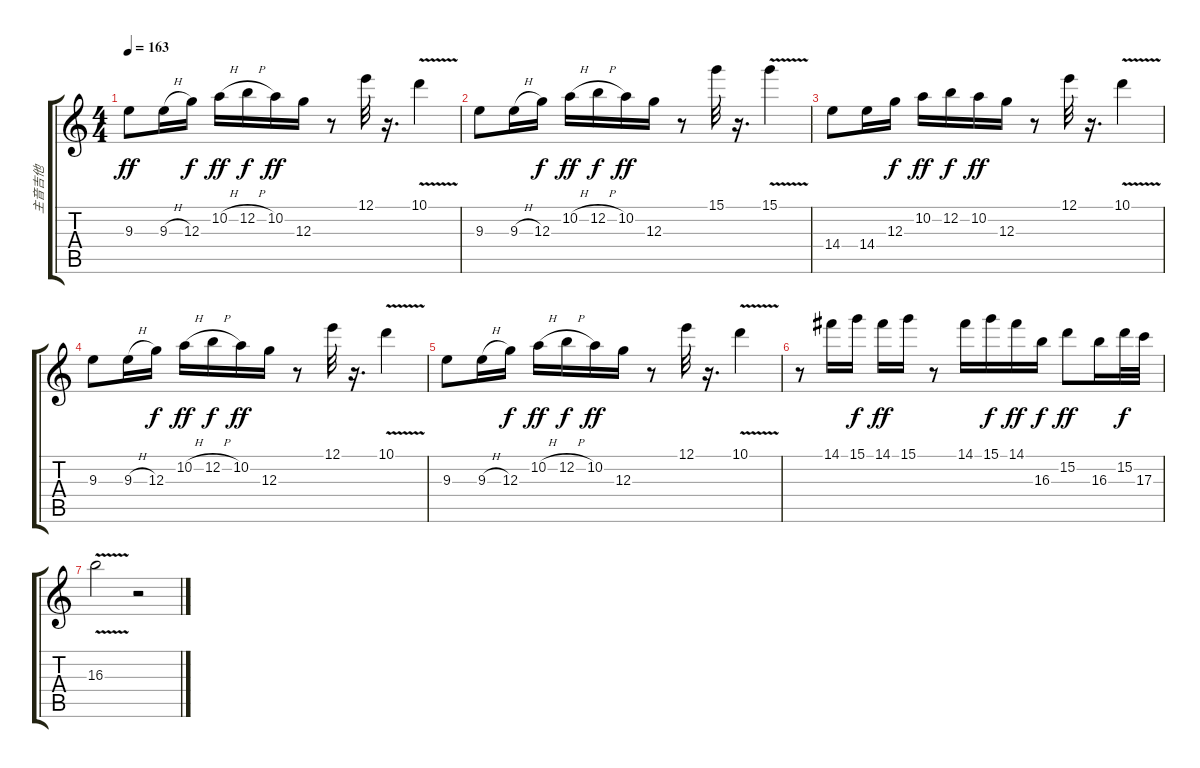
\track ("主音吉他" "主音吉他") {instrument overdrivenguitar}
\staff {score tabs}
\tuning (E4 B3 G3 D3 A2 E2) {hide}
\ts (4 4)
\tempo 163
\clef g2
\ks c
9.3.8{dy ff} 9.3{h}.16 12.3.16{dy f} 10.2{h}.16{dy ff} 12.2{h}.16{dy f} 10.2.16{dy ff} 12.3.16 r.8 12.1.32 r.16{d} 10.1{v}.4 |
9.3.8 9.3{h}.16 12.3.16{dy f} 10.2{h}.16{dy ff} 12.2{h}.16{dy f} 10.2.16{dy ff} 12.3.16 r.8 15.1.32 r.16{d} 15.1{v}.4 |
14.4.8 14.4.16 12.3.16{dy f} 10.2.16{dy ff} 12.2.16{dy f} 10.2.16{dy ff} 12.3.16 r.8 12.1.32 r.16{d} 10.1{v}.4 |
9.3.8 9.3{h}.16 12.3.16{dy f} 10.2{h}.16{dy ff} 12.2{h}.16{dy f} 10.2.16{dy ff} 12.3.16 r.8 12.1.32 r.16{d} 10.1{v}.4 |
9.3.8 9.3{h}.16 12.3.16{dy f} 10.2{h}.16{txt "" dy ff} 12.2{h}.16{dy f} 10.2.16{dy ff} 12.3.16 r.8 12.1.32 r.16{d} 10.1{v}.4 |
r.8 14.1.16 15.1.16{dy f} 14.1.16{dy ff} 15.1.16 r.8 14.1.16 15.1.16{dy f} 14.1.16{dy ff} 16.3.16{dy f} 15.2.8{dy ff} 16.3.16 15.2.32{dy f} 17.3.32 |
16.3{v}.2 r.2
